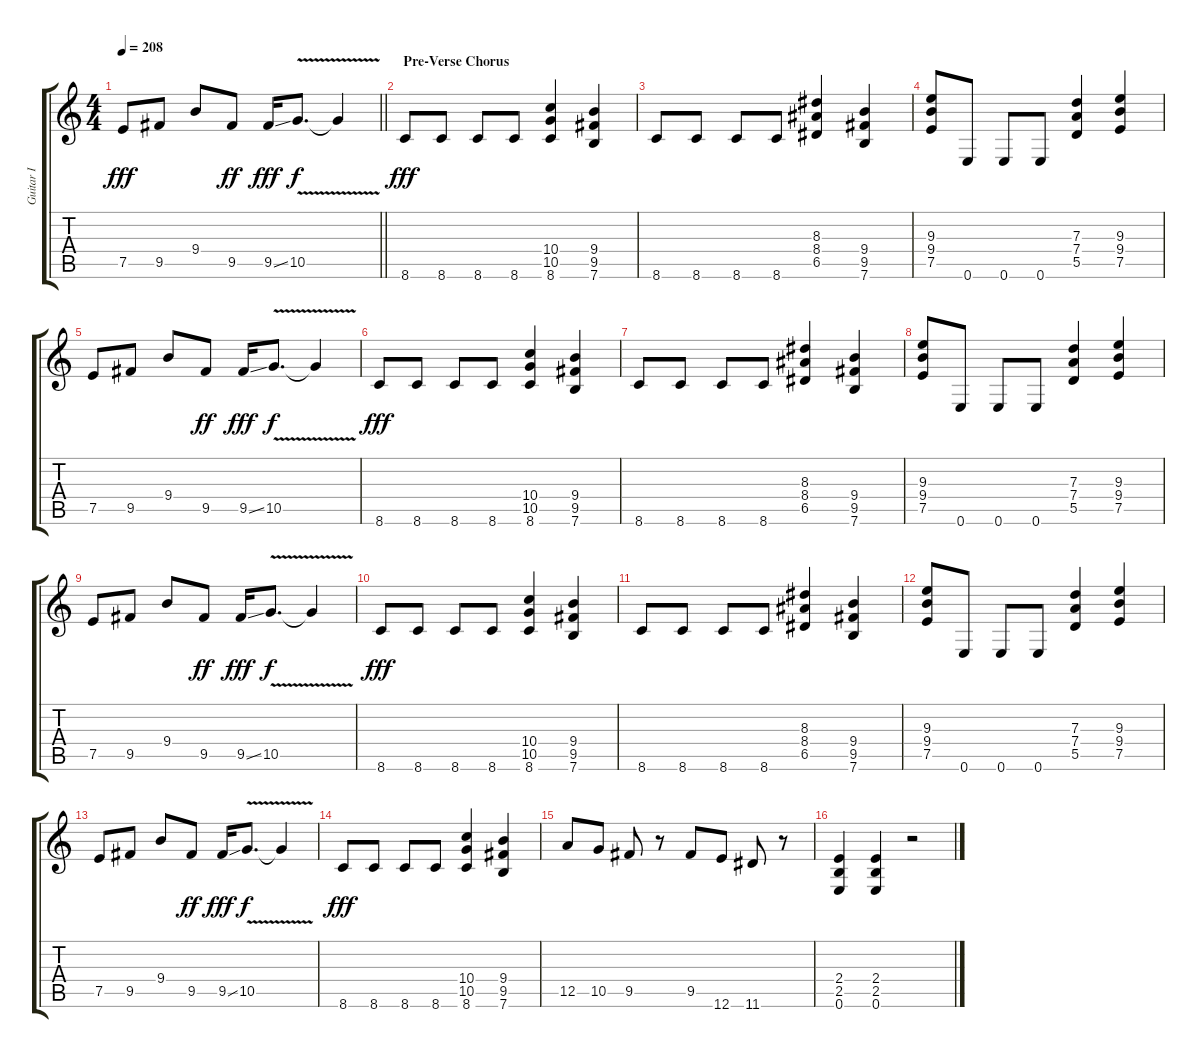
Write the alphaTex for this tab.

\track ("Guitar I" "Guitar I") {instrument overdrivenguitar}
\staff {score tabs}
\tuning (E4 B3 G3 D3 A2 E2) {hide}
\ts (4 4)
\tempo 208
\clef g2
\barLineRight lightlight
\ks c
7.5.8{dy fff} 9.5.8 9.4.8 9.5.8{dy ff} 9.5{ss}.16{dy fff} 10.5{v}.8{d dy f} 10.5{t}.4 |
\section ("" " Pre-Verse Chorus")
8.6.8{dy fff} 8.6.8 8.6.8 8.6.8 (10.4 10.5 8.6).4 (9.4 9.5 7.6).4 |
8.6.8 8.6.8 8.6.8 8.6.8 (8.3 8.4 6.5).4 (9.4 9.5 7.6).4 |
(9.3 9.4 7.5).8 0.6.8 0.6.8 0.6.8 (7.3 7.4 5.5).4 (9.3 9.4 7.5).4 |
7.5.8 9.5.8 9.4.8 9.5.8{dy ff} 9.5{ss}.16{dy fff} 10.5{v}.8{d dy f} 10.5{t}.4 |
8.6.8{dy fff} 8.6.8 8.6.8 8.6.8 (10.4 10.5 8.6).4 (9.4 9.5 7.6).4 |
8.6.8 8.6.8 8.6.8 8.6.8 (8.3 8.4 6.5).4 (9.4 9.5 7.6).4 |
(9.3 9.4 7.5).8 0.6.8 0.6.8 0.6.8 (7.3 7.4 5.5).4 (9.3 9.4 7.5).4 |
7.5.8 9.5.8 9.4.8 9.5.8{dy ff} 9.5{ss}.16{dy fff} 10.5{v}.8{d dy f} 10.5{t}.4 |
8.6.8{dy fff} 8.6.8 8.6.8 8.6.8 (10.4 10.5 8.6).4 (9.4 9.5 7.6).4 |
8.6.8 8.6.8 8.6.8 8.6.8 (8.3 8.4 6.5).4 (9.4 9.5 7.6).4 |
(9.3 9.4 7.5).8 0.6.8 0.6.8 0.6.8 (7.3 7.4 5.5).4 (9.3 9.4 7.5).4 |
7.5.8 9.5.8 9.4.8 9.5.8{dy ff} 9.5{ss}.16{dy fff} 10.5{v}.8{d dy f} 10.5{t}.4 |
8.6.8{dy fff} 8.6.8 8.6.8 8.6.8 (10.4 10.5 8.6).4 (9.4 9.5 7.6).4 |
12.5.8 10.5.8 9.5.8 r.8 9.5.8 12.6.8 11.6.8 r.8 |
(2.4 2.5 0.6).4 (2.4 2.5 0.6).4 r.2
